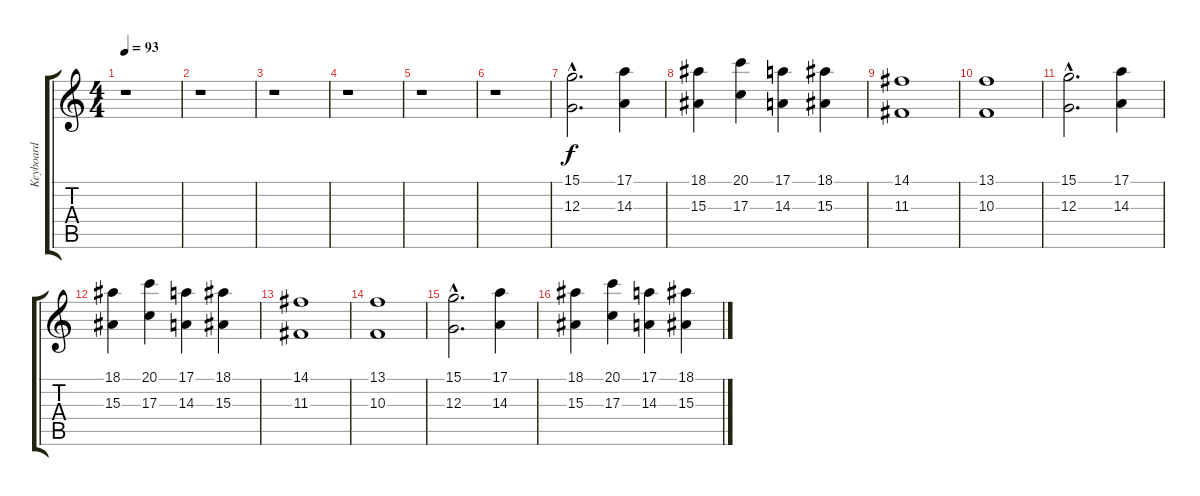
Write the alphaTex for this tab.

\track ("Keyboard" "Keyboard") {instrument pad4choir}
\staff {score tabs}
\tuning (E4 B3 G3 D3 A2 D2) {hide}
\ts (4 4)
\tempo 93
\clef g2
\ks c
r.1{dy f} |
r.1 |
r.1 |
r.1 |
r.1 |
r.1 |
(15.1{hac} 12.3{hac}).2{d volume 12 instrument pad4choir} (17.1 14.3).4 |
(18.1 15.3).4 (20.1 17.3).4 (17.1 14.3).4 (18.1 15.3).4 |
(14.1 11.3).1 |
(13.1 10.3).1 |
(15.1{hac} 12.3{hac}).2{d} (17.1 14.3).4 |
(18.1 15.3).4 (20.1 17.3).4 (17.1 14.3).4 (18.1 15.3).4 |
(14.1 11.3).1 |
(13.1 10.3).1 |
(15.1{hac} 12.3{hac}).2{d} (17.1 14.3).4 |
(18.1 15.3).4 (20.1 17.3).4 (17.1 14.3).4 (18.1 15.3).4
